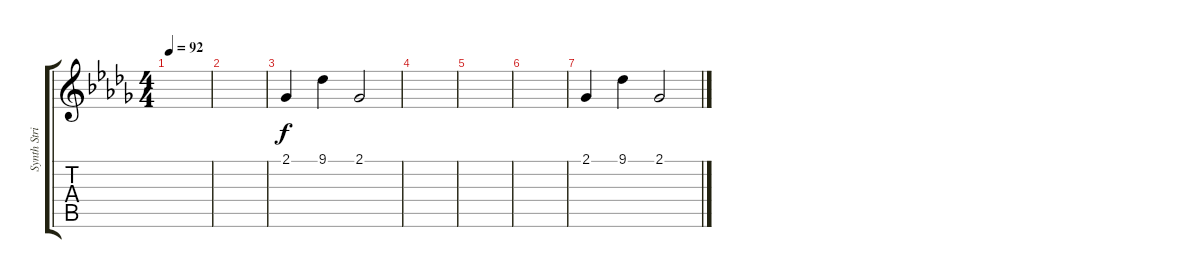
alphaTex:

\track ("Synth Strings 2" "Synth Stri") {instrument synthstrings1}
\staff {score tabs}
\tuning (E4 B3 G3 D3 A2 E2) {hide}
\ts (4 4)
\tempo 92
\clef g2
\ks db
|
|
2.1.4 9.1.4 2.1.2 |
|
|
|
2.1.4 9.1.4 2.1.2
